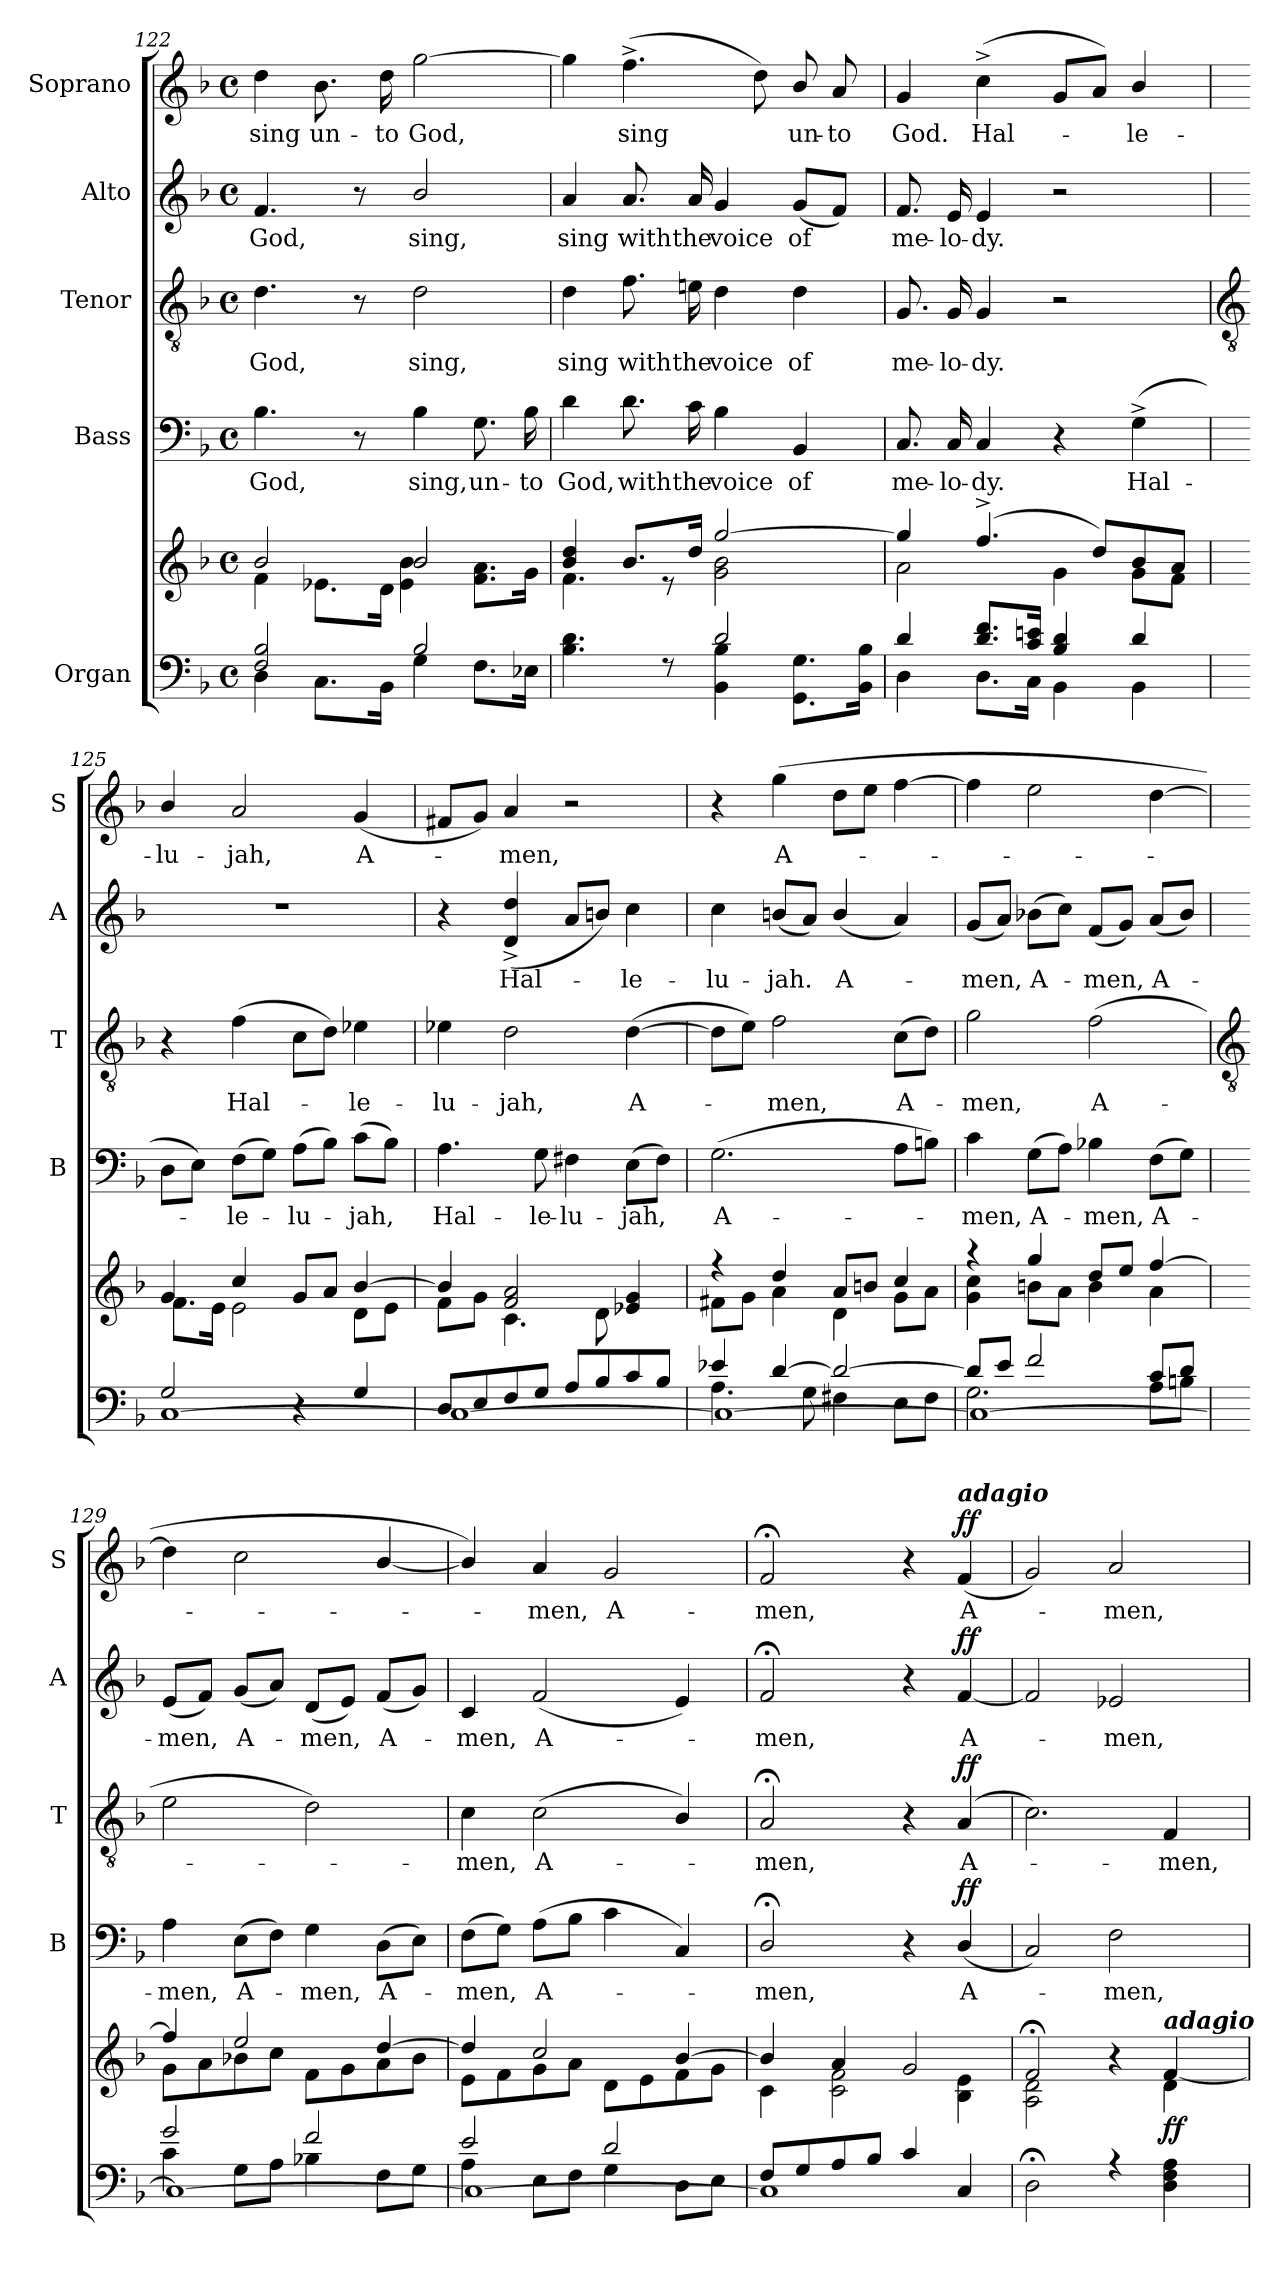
**kern	**kern	**dynam	**kern	**text	**dynam	**kern	**text	**dynam	**kern	**text	**dynam	**kern	**text	**dynam
*part5	*part5	*part5	*part4	*part4	*part4	*part3	*part3	*part3	*part2	*part2	*part2	*part1	*part1	*part1
*staff6	*staff5	*staff5/6	*staff4	*staff4	*staff4	*staff3	*staff3	*staff3	*staff2	*staff2	*staff2	*staff1	*staff1	*staff1
*I"Organ	*	*	*I"Bass	*	*	*I"Tenor	*	*	*I"Alto	*	*	*I"Soprano	*	*
*	*	*	*I'B	*	*	*I'T	*	*	*I'A	*	*	*I'S	*	*
!!LO:LB:g=z
*clefF4	*clefG2	*	*clefF4	*	*	*clefGv2	*	*	*clefG2	*	*	*clefG2	*	*
*k[b-]	*k[b-]	*	*k[b-]	*	*	*k[b-]	*	*	*k[b-]	*	*	*k[b-]	*	*
*F:	*F:	*	*F:	*	*	*F:	*	*	*F:	*	*	*F:	*	*
*M4/4	*M4/4	*	*M4/4	*	*	*M4/4	*	*	*M4/4	*	*	*M4/4	*	*
*met(c)	*met(c)	*	*met(c)	*	*	*met(c)	*	*	*met(c)	*	*	*met(c)	*	*
=122	=122	=122	=122	=122	=122	=122	=122	=122	=122	=122	=122	=122	=122	=122
*^	*^	*	*	*	*	*	*	*	*	*	*	*	*	*
*	*^	*	*	*	*	*	*	*	*	*	*	*	*	*	*	*
!	!	!	!	!	!	!	!LO:LY:b	!	!	!LO:LY:b	!	!	!LO:LY:b	!	!	!LO:LY:b	!
2F/ 2B-/	4D\	1ryy	2b-/	4f\	.	4.B-	God,	.	4.d	God,	.	4.f	God,	.	4dd	sing	.
!	!	!	!	!	!	!	!	!	!	!	!	!	!	!	!	!LO:LY:b	!
.	8.C\L	.	.	8.e-X\L	.	.	.	.	.	.	.	.	.	.	8.b-	un-	.
.	.	.	.	.	.	8r	.	.	8r	.	.	8r	.	.	.	.	.
!	!	!	!	!	!	!	!	!	!	!	!	!	!	!	!	!LO:LY:b	!
.	16BB-\J	.	.	16d\J	.	.	.	.	.	.	.	.	.	.	16dd	-to	.
!	!	!	!	!	!	!	!LO:LY:b	!	!	!LO:LY:b	!	!	!LO:LY:b	!	!	!LO:LY:b	!
2B-/	4G\	.	2b-/	4e-\ 4b-\	.	4B-	sing,	.	2d	sing,	.	2b-/	sing,	.	[2gg	God,	.
!	!	!	!	!	!	!	!LO:LY:b	!	!	!	!	!	!	!	!	!	!
.	8.F\L	.	.	8.f\ 8.a\L	.	8.G	un-	.	.	.	.	.	.	.	.	.	.
!	!	!	!	!	!	!	!LO:LY:b	!	!	!	!	!	!	!	!	!	!
.	16E-X\J	.	.	16g\J	.	16B-	-to	.	.	.	.	.	.	.	.	.	.
=123	=123	=123	=123	=123	=123	=123	=123	=123	=123	=123	=123	=123	=123	=123	=123	=123	=123
!	!	!	!	!	!	!	!LO:LY:b	!	!	!LO:LY:b	!	!	!LO:LY:b	!	!	!	!
2ryy	4.B-\ 4.d\	1ryy	4b-/ 4dd/	4.f\	.	4d	God,	.	4d	sing	.	4a	sing	.	4gg]	.	.
!	!	!	!	!	!	!	!LO:LY:b	!	!	!LO:LY:b	!	!	!LO:LY:b	!	!	!LO:LY:b	!
.	.	.	8.b-/L	.	.	8.d	with	.	8.f	with	.	8.a	with	.	(>4.ff^	sing	.
.	8r	.	.	8r	.	.	.	.	.	.	.	.	.	.	.	.	.
!	!	!	!	!	!	!	!LO:LY:b	!	!	!LO:LY:b	!	!	!LO:LY:b	!	!	!	!
.	.	.	16dd/J	.	.	16c	the	.	16en	the	.	16a	the	.	.	.	.
!	!	!	!	!	!	!	!LO:LY:b	!	!	!LO:LY:b	!	!	!LO:LY:b	!	!	!	!
2d/	4BB-\ 4B-\	.	[2gg/	2g\ 2b-\	.	4B-	voice	.	4d	voice	.	4g	voice	.	.	.	.
.	.	.	.	.	.	.	.	.	.	.	.	.	.	.	8dd)	.	.
!	!	!	!	!	!	!	!LO:LY:b	!	!	!LO:LY:b	!	!	!LO:LY:b	!	!	!LO:LY:b	!
.	8.GG\ 8.G\L	.	.	.	.	4BB-	of	.	4d	of	.	(<8gL	of	.	8b-/	un-	.
!	!	!	!	!	!	!	!	!	!	!	!	!	!	!	!	!LO:LY:b	!
.	.	.	.	.	.	.	.	.	.	.	.	8fJ)	.	.	8a	-to	.
.	16BB-\ 16B-\J	.	.	.	.	.	.	.	.	.	.	.	.	.	.	.	.
=124	=124	=124	=124	=124	=124	=124	=124	=124	=124	=124	=124	=124	=124	=124	=124	=124	=124
!	!	!	!	!	!	!	!LO:LY:b	!	!	!LO:LY:b	!	!	!LO:LY:b	!	!	!LO:LY:b	!
4d/	4D\	1ryy	4gg/]	2a\	.	8.C	me-	.	8.G	me-	.	8.f	me-	.	4g	God.	.
!	!	!	!	!	!	!	!LO:LY:b	!	!	!LO:LY:b	!	!	!LO:LY:b	!	!	!	!
.	.	.	.	.	.	16C	-lo-	.	16G	-lo-	.	16e	-lo-	.	.	.	.
!	!	!	!	!	!	!	!LO:LY:b	!	!	!LO:LY:b	!	!	!LO:LY:b	!	!	!LO:LY:b	!
8.d/ 8.f/L	8.D\L	.	(>4.ff^/	.	.	4C	-dy.	.	4G	-dy.	.	4e	-dy.	.	(<4cc^	Hal-	.
16c/ 16en/J	16C\J	.	.	.	.	.	.	.	.	.	.	.	.	.	.	.	.
4B-/ 4d/	4BB-\	.	.	4g\	.	4r	.	.	2r	.	.	2r	.	.	8gL	.	.
.	.	.	8dd/L)	.	.	.	.	.	.	.	.	.	.	.	8aJ)	.	.
!	!	!	!	!	!	!	!LO:LY:b	!	!	!	!	!	!	!	!	!LO:LY:b	!
4d/	4BB-\	.	8b-/	8g\L	.	(>4G^	Hal-	.	.	.	.	.	.	.	4b-/	le-	.
.	.	.	8a/J	8f\J	.	.	.	.	.	.	.	.	.	.	.	.	.
!!LO:LB:g=z
=125	=125	=125	=125	=125	=125	=125	=125	=125	=125	=125	=125	=125	=125	=125	=125	=125	=125
*	*	*	*	*	*	*	*	*	*clefGv2	*	*	*	*	*	*	*	*
!	!	!	!	!	!	!	!	!	!	!	!	!	!	!	!	!LO:LY:b	!
1ryy	2G/	[1C	4g/	8.f\L	.	8DL	.	.	4r	.	.	1r	.	.	4b-/	-lu-	.
.	.	.	.	.	.	8EJ)	.	.	.	.	.	.	.	.	.	.	.
.	.	.	.	16e\J	.	.	.	.	.	.	.	.	.	.	.	.	.
!	!	!	!	!	!	!	!LO:LY:b	!	!	!LO:LY:b	!	!	!	!	!	!LO:LY:b	!
.	.	.	4cc/	2e\	.	(>8FL	le-	.	(>4f	Hal-	.	.	.	.	2a	-jah,	.
.	.	.	.	.	.	8GJ)	.	.	.	.	.	.	.	.	.	.	.
!	!	!	!	!	!	!	!LO:LY:b	!	!	!	!	!	!	!	!	!	!
.	4r	.	8g/L	.	.	(>8AL	lu-	.	8cL	.	.	.	.	.	.	.	.
.	.	.	8a/J	.	.	8B-J)	.	.	8dJ)	.	.	.	.	.	.	.	.
!	!	!	!	!	!	!	!LO:LY:b	!	!	!LO:LY:b	!	!	!	!	!	!LO:LY:b	!
.	4G/	.	[4b-/	8d\L	.	(>8cL	jah,	.	4e-X	le-	.	.	.	.	(<4g	A-	.
.	.	.	.	8e\J	.	8B-J)	.	.	.	.	.	.	.	.	.	.	.
!!LO:LB:g=z
=126	=126	=126	=126	=126	=126	=126	=126	=126	=126	=126	=126	=126	=126	=126	=126	=126	=126
!	!	!	!	!	!	!	!LO:LY:b	!	!	!LO:LY:b	!	!	!	!	!	!	!
1ryy	8D/L	1C_	4b-/]	8f\L	.	4.A	Hal-	.	4e-X	-lu-	.	4r	.	.	8f#XL	.	.
.	8E/	.	.	8g\J	.	.	.	.	.	.	.	.	.	.	8gJ)	.	.
!	!	!	!	!	!	!	!	!	!	!LO:LY:b	!	!	!LO:LY:b	!	!	!LO:LY:b	!
.	8F/	.	2f/ 2a/	4.c\	.	.	.	.	2d	-jah,	.	(<4d^ 4dd^	Hal-	.	4a	men,	.
!	!	!	!	!	!	!	!LO:LY:b	!	!	!	!	!	!	!	!	!	!
.	8G/J	.	.	.	.	8G	-le-	.	.	.	.	.	.	.	.	.	.
!	!	!	!	!	!	!	!LO:LY:b	!	!	!	!	!	!	!	!	!	!
.	8A/L	.	.	.	.	4F#X	-lu-	.	.	.	.	8aL	.	.	2r	.	.
.	8B-/	.	.	8d\	.	.	.	.	.	.	.	8bnJ)	.	.	.	.	.
!	!	!	!	!	!	!	!LO:LY:b	!	!	!LO:LY:b	!	!	!LO:LY:b	!	!	!	!
.	8c/	.	4e-X/ 4g/	4ryy	.	(>8EL	-jah,	.	(>[4d	A-	.	4cc	le-	.	.	.	.
.	8B-/J	.	.	.	.	8F#J)	.	.	.	.	.	.	.	.	.	.	.
=127	=127	=127	=127	=127	=127	=127	=127	=127	=127	=127	=127	=127	=127	=127	=127	=127	=127
!	!	!	!	!	!	!	!LO:LY:b	!	!	!	!	!	!LO:LY:b	!	!	!	!
4e-X/	4.A\	1C_	4r	8f#X\L	.	(>2.G	A-	.	8dL]	.	.	4cc	-lu-	.	4r	.	.
.	.	.	.	8g\J	.	.	.	.	8eJ)	.	.	.	.	.	.	.	.
!	!	!	!	!	!	!	!	!	!	!LO:LY:b	!	!	!LO:LY:b	!	!	!LO:LY:b	!
[4d/	.	.	4dd/	4a\	.	.	.	.	2f	men,	.	(<8bnL	-jah.	.	(>4gg	A-	.
.	8G\	.	.	.	.	.	.	.	.	.	.	8aJ)	.	.	.	.	.
!	!	!	!	!	!	!	!	!	!	!	!	!	!LO:LY:b	!	!	!	!
2d/_	4F#X\	.	8a/L	4d\	.	.	.	.	.	.	.	(<4b/	A-	.	8ddL	.	.
.	.	.	8bn/J	.	.	.	.	.	.	.	.	.	.	.	8eeJ	.	.
!	!	!	!	!	!	!	!	!	!	!LO:LY:b	!	!	!	!	!	!	!
.	8E\L	.	4cc/	8g\L	.	8AL	.	.	(>8cL	A-	.	4a)	.	.	[4ff	.	.
.	8F#\J	.	.	8a\J	.	8BnJ)	.	.	8dJ)	.	.	.	.	.	.	.	.
=128	=128	=128	=128	=128	=128	=128	=128	=128	=128	=128	=128	=128	=128	=128	=128	=128	=128
!	!	!	!	!	!	!	!LO:LY:b	!	!	!LO:LY:b	!	!	!LO:LY:b	!	!	!	!
8d/L]	2.G\	1C_	4r	4g\ 4cc\	.	4c	men,	.	2g	men,	.	(<8gL	men,	.	4ff]	.	.
8e/J	.	.	.	.	.	.	.	.	.	.	.	8aJ)	.	.	.	.	.
!	!	!	!	!	!	!	!LO:LY:b	!	!	!	!	!	!LO:LY:b	!	!	!	!
2f/	.	.	4gg/	8bn\L	.	(>8GL	A-	.	.	.	.	(>8b-XL	A-	.	2ee	.	.
.	.	.	.	8a\J	.	8AJ)	.	.	.	.	.	8ccJ)	.	.	.	.	.
!	!	!	!	!	!	!	!LO:LY:b	!	!	!LO:LY:b	!	!	!LO:LY:b	!	!	!	!
.	.	.	8dd/L	4b\	.	4B-X	men,	.	(>2f	A-	.	(<8fL	men,	.	.	.	.
.	.	.	8ee/J	.	.	.	.	.	.	.	.	8gJ)	.	.	.	.	.
!	!	!	!	!	!	!	!LO:LY:b	!	!	!	!	!	!LO:LY:b	!	!	!	!
8c/L	8A\L	.	[4ff/	4a\	.	(>8FL	A-	.	.	.	.	(<8aL	A-	.	[4dd	.	.
8d/J	8Bn\J	.	.	.	.	8GJ)	.	.	.	.	.	8b-J)	.	.	.	.	.
!!LO:LB:g=z
=129	=129	=129	=129	=129	=129	=129	=129	=129	=129	=129	=129	=129	=129	=129	=129	=129	=129
*	*	*	*	*	*	*	*	*	*clefGv2	*	*	*	*	*	*	*	*
!	!	!	!	!	!	!	!LO:LY:b	!	!	!	!	!	!LO:LY:b	!	!	!	!
2g/	4c\	1C_	4ff/]	8g\L	.	4A	men,	.	2e	.	.	(<8eL	men,	.	4dd]	.	.
.	.	.	.	8a\	.	.	.	.	.	.	.	8fJ)	.	.	.	.	.
!	!	!	!	!	!	!	!LO:LY:b	!	!	!	!	!	!LO:LY:b	!	!	!	!
.	8G\L	.	2ee/	8b-X\	.	(>8EL	A-	.	.	.	.	(<8gL	A-	.	2cc	.	.
.	8A\J	.	.	8cc\J	.	8FJ)	.	.	.	.	.	8aJ)	.	.	.	.	.
!	!	!	!	!	!	!	!LO:LY:b	!	!	!	!	!	!LO:LY:b	!	!	!	!
2f/	4B-X\	.	.	8f\L	.	4G	men,	.	2d)	.	.	(<8dL	men,	.	.	.	.
.	.	.	.	8g\	.	.	.	.	.	.	.	8eJ)	.	.	.	.	.
!	!	!	!	!	!	!	!LO:LY:b	!	!	!	!	!	!LO:LY:b	!	!	!	!
.	8F\L	.	[4dd/	8a\	.	(>8DL	A-	.	.	.	.	(<8fL	A-	.	[4b-/	.	.
.	8G\J	.	.	8b-\J	.	8EJ)	.	.	.	.	.	8gJ)	.	.	.	.	.
!!LO:LB:g=z
=130	=130	=130	=130	=130	=130	=130	=130	=130	=130	=130	=130	=130	=130	=130	=130	=130	=130
!	!	!	!	!	!	!	!LO:LY:b	!	!	!LO:LY:b	!	!	!LO:LY:b	!	!	!	!
2e/	4A\	1C_	4dd/]	8e\L	.	(>8FL	men,	.	4c	men,	.	4c	men,	.	4b-/])	.	.
.	.	.	.	8f\	.	8GJ)	.	.	.	.	.	.	.	.	.	.	.
!	!	!	!	!	!	!	!LO:LY:b	!	!	!LO:LY:b	!	!	!LO:LY:b	!	!	!LO:LY:b	!
.	8E\L	.	2cc/	8g\	.	(<8AL	A-	.	(<2c	A-	.	(<2f	A-	.	4a	men,	.
.	8F\J	.	.	8a\J	.	8B-J	.	.	.	.	.	.	.	.	.	.	.
!	!	!	!	!	!	!	!	!	!	!	!	!	!	!	!	!LO:LY:b	!
2d/	4G\	.	.	8d\L	.	4c	.	.	.	.	.	.	.	.	2g	A-	.
.	.	.	.	8e\	.	.	.	.	.	.	.	.	.	.	.	.	.
.	8D\L	.	[4b-/	8f\	.	4C)	.	.	4B-/)	.	.	4e)	.	.	.	.	.
.	8E\J	.	.	8g\J	.	.	.	.	.	.	.	.	.	.	.	.	.
=131	=131	=131	=131	=131	=131	=131	=131	=131	=131	=131	=131	=131	=131	=131	=131	=131	=131
!	!	!	!	!	!	!	!LO:LY:b	!	!	!LO:LY:b	!	!	!LO:LY:b	!	!	!LO:LY:b	!
8F/L	1ryy	1C]	4b-/]	4c\	.	2D;</	men,	.	2A;<	men,	.	2f;<	men,	.	2f;<	-men,	.
8G/	.	.	.	.	.	.	.	.	.	.	.	.	.	.	.	.	.
8A/	.	.	4a/	2c\ 2f\	.	.	.	.	.	.	.	.	.	.	.	.	.
8B-/J	.	.	.	.	.	.	.	.	.	.	.	.	.	.	.	.	.
4c/	.	.	2g/	.	.	4r	.	.	4r	.	.	4r	.	.	4r	.	.
!	!	!	!	!	!	!	!	!	!	!	!	!	!	!	!LO:TX:a:Bi:t=adagio	!	!
!	!	!	!	!	!	!	!LO:LY:b	!LO:DY:b	!	!LO:LY:b	!LO:DY:b	!	!LO:LY:b	!LO:DY:b	!	!LO:LY:b	!LO:DY:b
4C/	.	.	.	4B-\ 4e\	.	(<4D/	A-	ff	(<4A	A-	ff	[4f	A-	ff	(<4f	A-	ff
=132	=132	=132	=132	=132	=132	=132	=132	=132	=132	=132	=132	=132	=132	=132	=132	=132	=132
2D;\	1ryy	2ryy	2f;</	2A\ 2d\	.	2C)	.	.	2.c)	.	.	2f]	.	.	2g)	.	.
!	!	!	!	!	!	!	!LO:LY:b	!	!	!	!	!	!LO:LY:b	!	!	!LO:LY:b	!
4r	.	2ryy	4r	4ryy	.	2F	men,	.	.	.	.	2e-X	men,	.	2a	men,	.
!	!	!	!LO:TX:a:Bi:t=adagio	!	!	!	!	!	!	!	!	!	!	!	!	!	!
!	!	!	!	!	!LO:DY:b	!	!	!	!	!LO:LY:b	!	!	!	!	!	!	!
4D\ 4F\ 4A\	.	.	4d\	[4f/	ff	.	.	.	4F	men,	.	.	.	.	.	.	.
*v	*v	*v	*	*	*	*	*	*	*	*	*	*	*	*	*	*	*
*	*v	*v	*	*	*	*	*	*	*	*	*	*	*	*	*
=	=	=	=	=	=	=	=	=	=	=	=	=	=	=
*-	*-	*-	*-	*-	*-	*-	*-	*-	*-	*-	*-	*-	*-	*-
